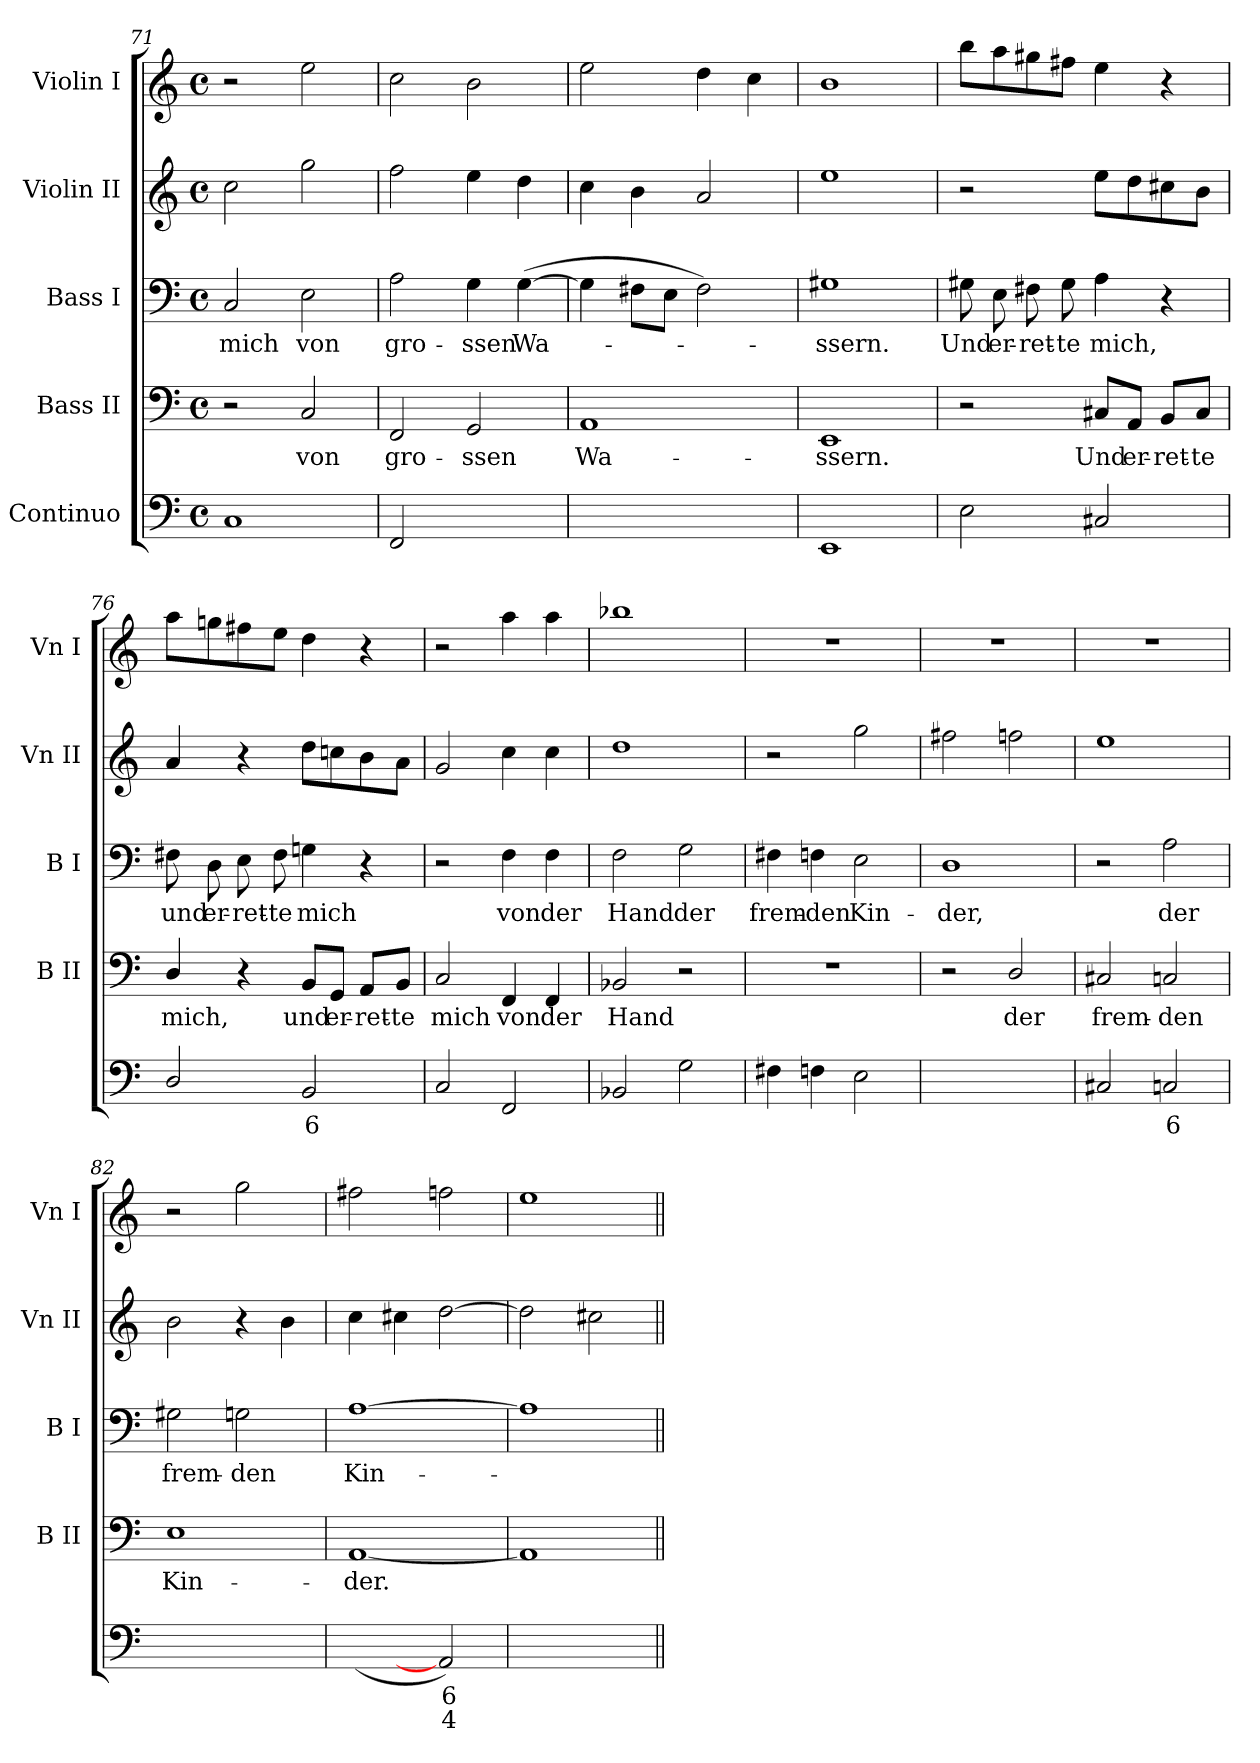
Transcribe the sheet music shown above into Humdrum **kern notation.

**kern	**text	**text	**kern	**text	**kern	**text	**kern	**kern
*part5	*part5	*part5	*part4	*part4	*part3	*part3	*part2	*part1
*staff5	*staff5	*staff5	*staff4	*staff4	*staff3	*staff3	*staff2	*staff1
*I"Continuo	*	*	*I"Bass II	*	*I"Bass I	*	*I"Violin II	*I"Violin I
*	*	*	*I'B II	*	*I'B I	*	*I'Vn II	*I'Vn I
*clefF4	*	*	*clefF4	*	*clefF4	*	*clefG2	*clefG2
*k[]	*	*	*k[]	*	*k[]	*	*k[]	*k[]
*C:	*	*	*C:	*	*C:	*	*C:	*C:
*M4/4	*	*	*M4/4	*	*M4/4	*	*M4/4	*M4/4
*met(c)	*	*	*met(c)	*	*met(c)	*	*met(c)	*met(c)
=71	=71	=71	=71	=71	=71	=71	=71	=71
!	!	!	!	!	!	!LO:LY:b	!	!
1C	.	.	2r	.	2C	mich	2cc	2r
!	!	!	!	!LO:LY:b	!	!LO:LY:b	!	!
.	.	.	2C	von	2E	von	2gg	2ee
=72	=72	=72	=72	=72	=72	=72	=72	=72
!	!	!	!	!LO:LY:b	!	!LO:LY:b	!	!
2FF	.	.	2FF	gro-	2A	gro-	2ff	2cc
!	!LO:LY:b	!	!	!LO:LY:b	!	!LO:LY:b	!	!
[4GGyy	6	.	2GG	-ssen	4G	-ssen	4ee	2b
!	!LO:LY:b	!	!	!	!	!LO:LY:b	!	!
4GGyy]	5	.	.	.	(>[4G	Wa-	4dd	.
=73	=73	=73	=73	=73	=73	=73	=73	=73
!	!LO:LY:b	!	!	!LO:LY:b	!	!	!	!
[2AAyy	7	.	1AA	Wa-	4G]	.	4cc	2ee
.	.	.	.	.	8F#XL	.	4b	.
.	.	.	.	.	8EJ	.	.	.
!	!LO:LY:b	!	!	!	!	!	!	!
2AAyy]	6	.	.	.	2F#)	.	2a	4dd
.	.	.	.	.	.	.	.	4cc
=74	=74	=74	=74	=74	=74	=74	=74	=74
!	!	!	!	!LO:LY:b	!	!LO:LY:b	!	!
1EE	.	.	1EE	-ssern.	1G#X	ssern.	1ee	1b
=75	=75	=75	=75	=75	=75	=75	=75	=75
!	!	!	!	!	!	!LO:LY:b	!	!
2E	.	.	2r	.	8G#X	Und	2r	8bbL
!	!	!	!	!	!	!LO:LY:b	!	!
.	.	.	.	.	8E	er-	.	8aa
!	!	!	!	!	!	!LO:LY:b	!	!
.	.	.	.	.	8F#X	-ret-	.	8gg#X
!	!	!	!	!	!	!LO:LY:b	!	!
.	.	.	.	.	8G#	-te	.	8ff#XJ
!	!	!	!	!LO:LY:b	!	!LO:LY:b	!	!
2C#X	.	.	8C#X/L	Und	4A	mich,	8eeL	4ee
!	!	!	!	!LO:LY:b	!	!	!	!
.	.	.	8AA/J	er-	.	.	8dd	.
!	!	!	!	!LO:LY:b	!	!	!	!
.	.	.	8BB/L	-ret-	4r	.	8cc#X	4r
!	!	!	!	!LO:LY:b	!	!	!	!
.	.	.	8C#/J	-te	.	.	8bJ	.
!!LO:LB:g=z
=76	=76	=76	=76	=76	=76	=76	=76	=76
!	!	!	!	!LO:LY:b	!	!LO:LY:b	!	!
2D/	.	.	4D/	mich,	8F#X	und	4a	8aaL
!	!	!	!	!	!	!LO:LY:b	!	!
.	.	.	.	.	8D	er-	.	8ggn
!	!	!	!	!	!	!LO:LY:b	!	!
.	.	.	4r	.	8E	-ret-	4r	8ff#X
!	!	!	!	!	!	!LO:LY:b	!	!
.	.	.	.	.	8F#	-te	.	8eeJ
!	!LO:LY:b	!	!	!LO:LY:b	!	!LO:LY:b	!	!
2BB	6	.	8BB/L	und	4Gn	mich	8ddL	4dd
!	!	!	!	!LO:LY:b	!	!	!	!
.	.	.	8GG/J	er-	.	.	8ccn	.
!	!	!	!	!LO:LY:b	!	!	!	!
.	.	.	8AA/L	-ret-	4r	.	8b	4r
!	!	!	!	!LO:LY:b	!	!	!	!
.	.	.	8BB/J	-te	.	.	8aJ	.
=77	=77	=77	=77	=77	=77	=77	=77	=77
!	!	!	!	!LO:LY:b	!	!	!	!
2C	.	.	2C	mich	2r	.	2g	2r
!	!	!	!	!LO:LY:b	!	!LO:LY:b	!	!
2FF	.	.	4FF	von	4F	von	4cc	4aa
!	!	!	!	!LO:LY:b	!	!LO:LY:b	!	!
.	.	.	4FF	der	4F	der	4cc	4aa
=78	=78	=78	=78	=78	=78	=78	=78	=78
!	!	!	!	!LO:LY:b	!	!LO:LY:b	!	!
2BB-X	.	.	2BB-X	Hand	2F	Hand	1dd	1bb-X
!	!	!	!	!	!	!LO:LY:b	!	!
2G	.	.	2r	.	2G	der	.	.
=79	=79	=79	=79	=79	=79	=79	=79	=79
!	!	!	!	!	!	!LO:LY:b	!	!
4F#X	.	.	1r	.	4F#X	frem-	2r	1r
!	!	!	!	!	!	!LO:LY:b	!	!
4Fn	.	.	.	.	4Fn	-den	.	.
!	!	!	!	!	!	!LO:LY:b	!	!
2E	.	.	.	.	2E	Kin-	2gg	.
=80	=80	=80	=80	=80	=80	=80	=80	=80
!	!	!	!	!	!	!LO:LY:b	!	!
[2Dyy	.	.	2r	.	1D	-der,	2ff#X	1r
!	!	!	!	!LO:LY:b	!	!	!	!
2Dyy]	.	.	2D/	der	.	.	2ffn	.
=81	=81	=81	=81	=81	=81	=81	=81	=81
!	!	!	!	!LO:LY:b	!	!	!	!
2C#X	.	.	2C#X	frem-	2r	.	1ee	1r
!	!LO:LY:b	!	!	!LO:LY:b	!	!LO:LY:b	!	!
2Cn	6	.	2Cn	-den	2A	der	.	.
=82	=82	=82	=82	=82	=82	=82	=82	=82
!	!	!	!	!LO:LY:b	!	!LO:LY:b	!	!
[2Eyy	.	.	1E	Kin-	2G#X	frem-	2b	2r
!	!	!	!	!	!	!LO:LY:b	!	!
2Eyy]	.	.	.	.	2Gn	-den	4r	2gg
.	.	.	.	.	.	.	4b	.
!!LO:LB:g=z
=83	=83	=83	=83	=83	=83	=83	=83	=83
!	!LO:LY:b	!	!	!LO:LY:b	!	!LO:LY:b	!	!
(<[4AAyy	3	.	[1AA	-der.	[1A	Kin-	4cc	2ff#X
4AAyy_	.	.	.	.	.	.	4cc#X	.
!	!LO:LY:b	!LO:LY:b	!	!	!	!	!	!
2AA])	6	4	.	.	.	.	[2dd	2ffn
=84	=84	=84	=84	=84	=84	=84	=84	=84
!	!LO:LY:b	!	!	!	!	!	!	!
[2AAyy	4	.	1AA]	.	1A]	.	2dd]	1ee
2AAyy]	.	.	.	.	.	.	2cc#X	.
=||	=||	=||	=||	=||	=||	=||	=||	=||
*-	*-	*-	*-	*-	*-	*-	*-	*-
